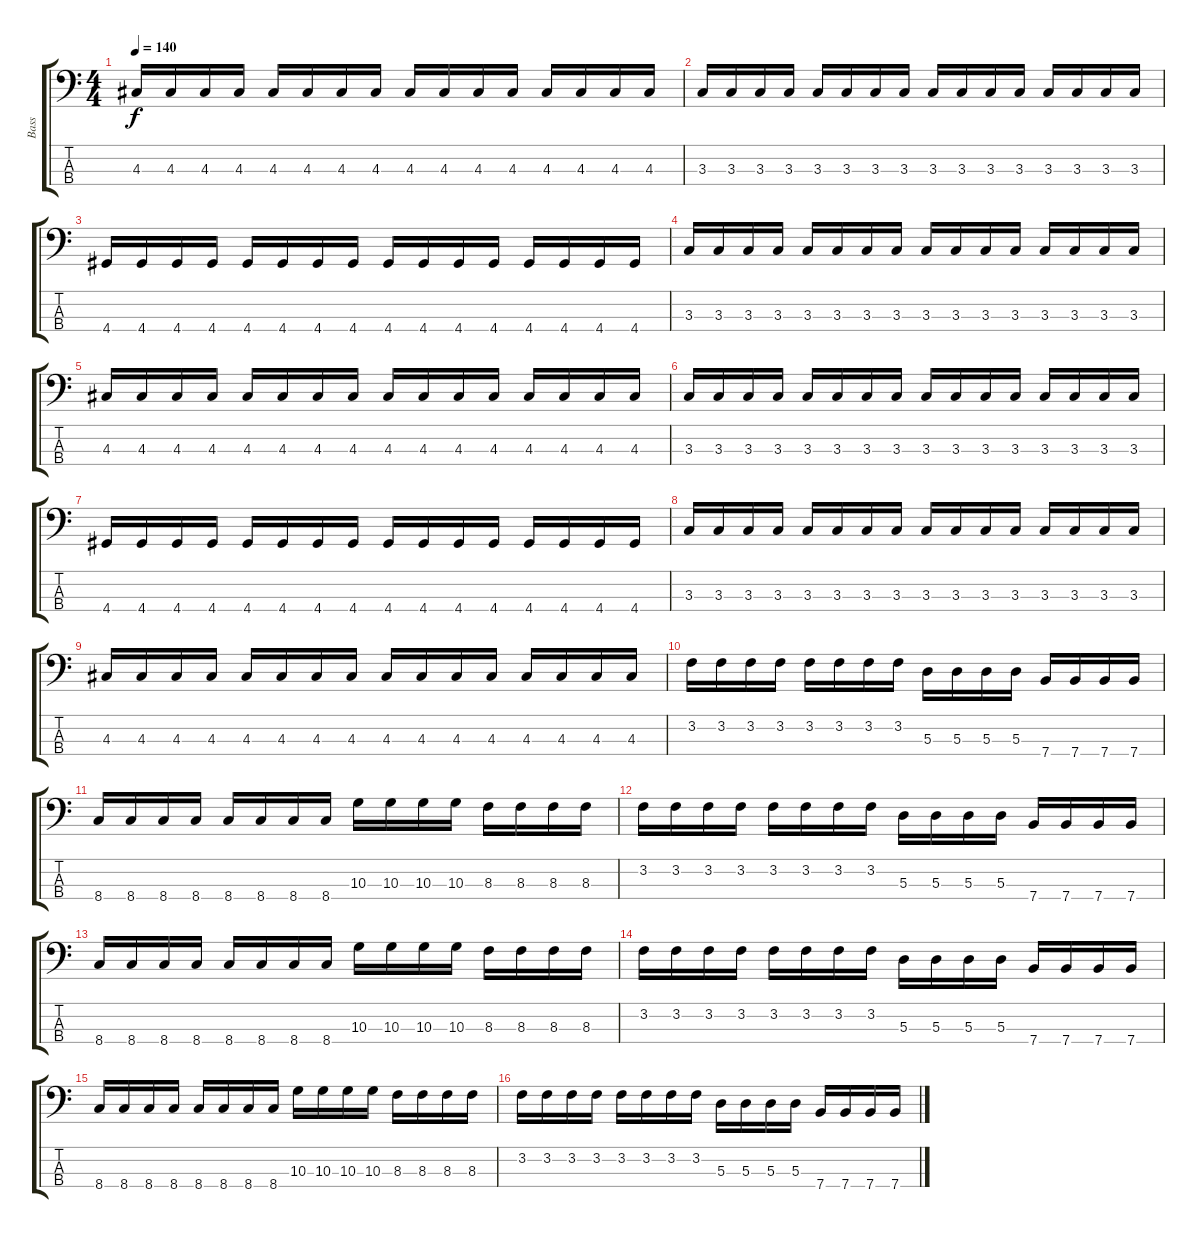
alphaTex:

\track ("Bass" "Bass") {instrument electricbasspick}
\staff {score tabs}
\tuning (G2 D2 A1 E1) {hide}
\ts (4 4)
\tempo 140
\clef f4
\ks c
4.3.16{dy f} 4.3.16 4.3.16 4.3.16 4.3.16 4.3.16 4.3.16 4.3.16 4.3.16 4.3.16 4.3.16 4.3.16 4.3.16 4.3.16 4.3.16 4.3.16 |
3.3.16 3.3.16 3.3.16 3.3.16 3.3.16 3.3.16 3.3.16 3.3.16 3.3.16 3.3.16 3.3.16 3.3.16 3.3.16 3.3.16 3.3.16 3.3.16 |
4.4.16 4.4.16 4.4.16 4.4.16 4.4.16 4.4.16 4.4.16 4.4.16 4.4.16 4.4.16 4.4.16 4.4.16 4.4.16 4.4.16 4.4.16 4.4.16 |
3.3.16 3.3.16 3.3.16 3.3.16 3.3.16 3.3.16 3.3.16 3.3.16 3.3.16 3.3.16 3.3.16 3.3.16 3.3.16 3.3.16 3.3.16 3.3.16 |
4.3.16 4.3.16 4.3.16 4.3.16 4.3.16 4.3.16 4.3.16 4.3.16 4.3.16 4.3.16 4.3.16 4.3.16 4.3.16 4.3.16 4.3.16 4.3.16 |
3.3.16 3.3.16 3.3.16 3.3.16 3.3.16 3.3.16 3.3.16 3.3.16 3.3.16 3.3.16 3.3.16 3.3.16 3.3.16 3.3.16 3.3.16 3.3.16 |
4.4.16 4.4.16 4.4.16 4.4.16 4.4.16 4.4.16 4.4.16 4.4.16 4.4.16 4.4.16 4.4.16 4.4.16 4.4.16 4.4.16 4.4.16 4.4.16 |
3.3.16 3.3.16 3.3.16 3.3.16 3.3.16 3.3.16 3.3.16 3.3.16 3.3.16 3.3.16 3.3.16 3.3.16 3.3.16 3.3.16 3.3.16 3.3.16 |
4.3.16 4.3.16 4.3.16 4.3.16 4.3.16 4.3.16 4.3.16 4.3.16 4.3.16 4.3.16 4.3.16 4.3.16 4.3.16 4.3.16 4.3.16 4.3.16 |
3.2.16 3.2.16 3.2.16 3.2.16 3.2.16 3.2.16 3.2.16 3.2.16 5.3.16 5.3.16 5.3.16 5.3.16 7.4.16 7.4.16 7.4.16 7.4.16 |
8.4.16 8.4.16 8.4.16 8.4.16 8.4.16 8.4.16 8.4.16 8.4.16 10.3.16 10.3.16 10.3.16 10.3.16 8.3.16 8.3.16 8.3.16 8.3.16 |
3.2.16 3.2.16 3.2.16 3.2.16 3.2.16 3.2.16 3.2.16 3.2.16 5.3.16 5.3.16 5.3.16 5.3.16 7.4.16 7.4.16 7.4.16 7.4.16 |
8.4.16 8.4.16 8.4.16 8.4.16 8.4.16 8.4.16 8.4.16 8.4.16 10.3.16 10.3.16 10.3.16 10.3.16 8.3.16 8.3.16 8.3.16 8.3.16 |
3.2.16 3.2.16 3.2.16 3.2.16 3.2.16 3.2.16 3.2.16 3.2.16 5.3.16 5.3.16 5.3.16 5.3.16 7.4.16 7.4.16 7.4.16 7.4.16 |
8.4.16 8.4.16 8.4.16 8.4.16 8.4.16 8.4.16 8.4.16 8.4.16 10.3.16 10.3.16 10.3.16 10.3.16 8.3.16 8.3.16 8.3.16 8.3.16 |
3.2.16 3.2.16 3.2.16 3.2.16 3.2.16 3.2.16 3.2.16 3.2.16 5.3.16 5.3.16 5.3.16 5.3.16 7.4.16 7.4.16 7.4.16 7.4.16
